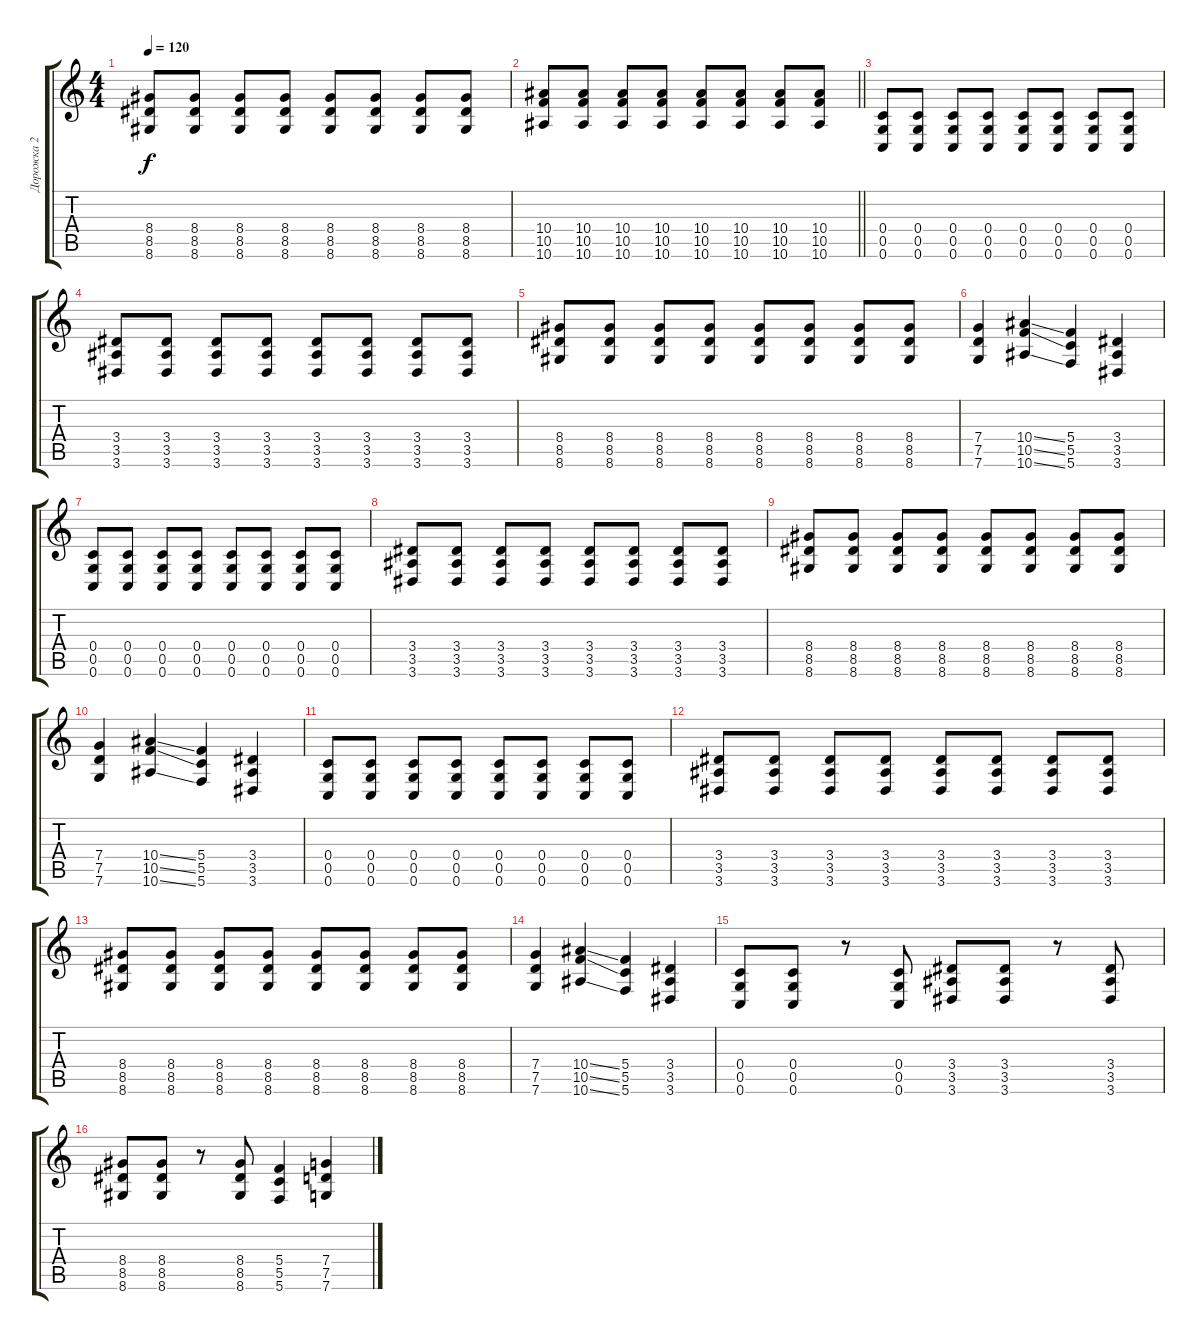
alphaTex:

\track ("Дорожка 2" "Дорожка 2") {instrument distortionguitar}
\staff {score tabs}
\tuning (D4 A3 F3 C3 G2 C2) {hide}
\ts (4 4)
\tempo 120
\clef g2
\ks c
(8.4 8.5 8.6).8{dy f} (8.4 8.5 8.6).8 (8.4 8.5 8.6).8 (8.4 8.5 8.6).8 (8.4 8.5 8.6).8 (8.4 8.5 8.6).8 (8.4 8.5 8.6).8 (8.4 8.5 8.6).8 |
\barLineRight lightlight
(10.4 10.5 10.6).8 (10.4 10.5 10.6).8 (10.4 10.5 10.6).8 (10.4 10.5 10.6).8 (10.4 10.5 10.6).8 (10.4 10.5 10.6).8 (10.4 10.5 10.6).8 (10.4 10.5 10.6).8 |
(0.4 0.5 0.6).8 (0.4 0.5 0.6).8 (0.4 0.5 0.6).8 (0.4 0.5 0.6).8 (0.4 0.5 0.6).8 (0.4 0.5 0.6).8 (0.4 0.5 0.6).8 (0.4 0.5 0.6).8 |
(3.4 3.5 3.6).8 (3.4 3.5 3.6).8 (3.4 3.5 3.6).8 (3.4 3.5 3.6).8 (3.4 3.5 3.6).8 (3.4 3.5 3.6).8 (3.4 3.5 3.6).8 (3.4 3.5 3.6).8 |
(8.4 8.5 8.6).8 (8.4 8.5 8.6).8 (8.4 8.5 8.6).8 (8.4 8.5 8.6).8 (8.4 8.5 8.6).8 (8.4 8.5 8.6).8 (8.4 8.5 8.6).8 (8.4 8.5 8.6).8 |
(7.4 7.5 7.6).4 (10.4{ss} 10.5{ss} 10.6{ss}).4 (5.4 5.5 5.6).4 (3.4 3.5 3.6).4 |
(0.4 0.5 0.6).8 (0.4 0.5 0.6).8 (0.4 0.5 0.6).8 (0.4 0.5 0.6).8 (0.4 0.5 0.6).8 (0.4 0.5 0.6).8 (0.4 0.5 0.6).8 (0.4 0.5 0.6).8 |
(3.4 3.5 3.6).8 (3.4 3.5 3.6).8 (3.4 3.5 3.6).8 (3.4 3.5 3.6).8 (3.4 3.5 3.6).8 (3.4 3.5 3.6).8 (3.4 3.5 3.6).8 (3.4 3.5 3.6).8 |
(8.4 8.5 8.6).8 (8.4 8.5 8.6).8 (8.4 8.5 8.6).8 (8.4 8.5 8.6).8 (8.4 8.5 8.6).8 (8.4 8.5 8.6).8 (8.4 8.5 8.6).8 (8.4 8.5 8.6).8 |
(7.4 7.5 7.6).4 (10.4{ss} 10.5{ss} 10.6{ss}).4 (5.4 5.5 5.6).4 (3.4 3.5 3.6).4 |
(0.4 0.5 0.6).8 (0.4 0.5 0.6).8 (0.4 0.5 0.6).8 (0.4 0.5 0.6).8 (0.4 0.5 0.6).8 (0.4 0.5 0.6).8 (0.4 0.5 0.6).8 (0.4 0.5 0.6).8 |
(3.4 3.5 3.6).8 (3.4 3.5 3.6).8 (3.4 3.5 3.6).8 (3.4 3.5 3.6).8 (3.4 3.5 3.6).8 (3.4 3.5 3.6).8 (3.4 3.5 3.6).8 (3.4 3.5 3.6).8 |
(8.4 8.5 8.6).8 (8.4 8.5 8.6).8 (8.4 8.5 8.6).8 (8.4 8.5 8.6).8 (8.4 8.5 8.6).8 (8.4 8.5 8.6).8 (8.4 8.5 8.6).8 (8.4 8.5 8.6).8 |
(7.4 7.5 7.6).4 (10.4{ss} 10.5{ss} 10.6{ss}).4 (5.4 5.5 5.6).4 (3.4 3.5 3.6).4 |
(0.4 0.5 0.6).8 (0.4 0.5 0.6).8 r.8 (0.4 0.5 0.6).8 (3.4 3.5 3.6).8 (3.4 3.5 3.6).8 r.8 (3.4 3.5 3.6).8 |
(8.4 8.5 8.6).8 (8.4 8.5 8.6).8 r.8 (8.4 8.5 8.6).8 (5.4 5.5 5.6).4 (7.4 7.5 7.6).4
